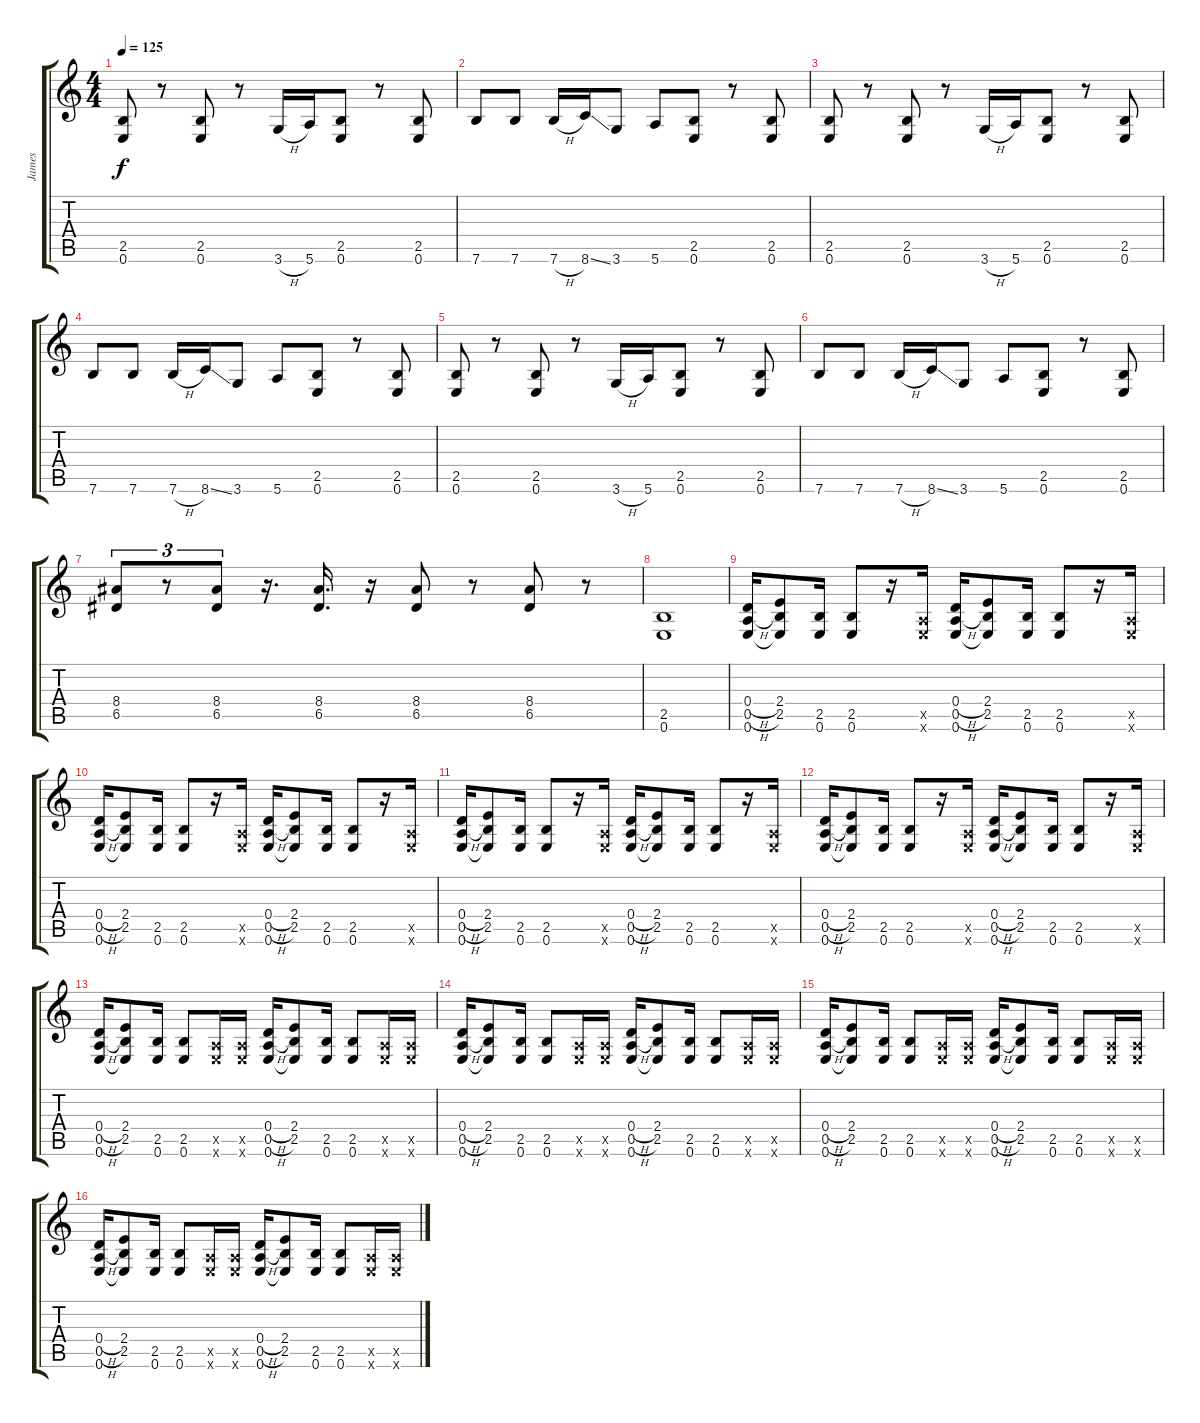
\track ("James" "James") {instrument electricguitarclean}
\staff {score tabs}
\tuning (E4 B3 G3 D3 A2 E2) {hide}
\ts (4 4)
\tempo 125
\clef g2
\ks c
(2.5 0.6).8{dy f} r.8 (2.5 0.6).8 r.8 3.6{h}.16 5.6.16 (2.5 0.6).8 r.8 (2.5 0.6).8 |
7.6.8 7.6.8 7.6{h}.16 8.6{ss}.16 3.6.8 5.6.8 (2.5 0.6).8 r.8 (2.5 0.6).8 |
(2.5 0.6).8 r.8 (2.5 0.6).8 r.8 3.6{h}.16 5.6.16 (2.5 0.6).8 r.8 (2.5 0.6).8 |
7.6.8 7.6.8 7.6{h}.16 8.6{ss}.16 3.6.8 5.6.8 (2.5 0.6).8 r.8 (2.5 0.6).8 |
(2.5 0.6).8 r.8 (2.5 0.6).8 r.8 3.6{h}.16 5.6.16 (2.5 0.6).8 r.8 (2.5 0.6).8 |
7.6.8 7.6.8 7.6{h}.16 8.6{ss}.16 3.6.8 5.6.8 (2.5 0.6).8 r.8 (2.5 0.6).8 |
(8.4 6.5).8{tu (3 2)} r.8{tu (3 2)} (8.4 6.5).8{tu (3 2)} r.16{d} (8.4 6.5).16{d} r.16 (8.4 6.5).8 r.8 (8.4 6.5).8 r.8 |
(2.5 0.6).1 |
(0.4{h} 0.5{h} 0.6).16 (2.4 2.5 0.6{t}).8 (2.5 0.6).16 (2.5 0.6).8 r.16 (0.5{x} 0.6{x}).16 (0.4{h} 0.5{h} 0.6).16 (2.4 2.5 0.6{t}).8 (2.5 0.6).16 (2.5 0.6).8 r.16 (0.5{x} 0.6{x}).16 |
(0.4{h} 0.5{h} 0.6).16 (2.4 2.5 0.6{t}).8 (2.5 0.6).16 (2.5 0.6).8 r.16 (0.5{x} 0.6{x}).16 (0.4{h} 0.5{h} 0.6).16 (2.4 2.5 0.6{t}).8 (2.5 0.6).16 (2.5 0.6).8 r.16 (0.5{x} 0.6{x}).16 |
(0.4{h} 0.5{h} 0.6).16 (2.4 2.5 0.6{t}).8 (2.5 0.6).16 (2.5 0.6).8 r.16 (0.5{x} 0.6{x}).16 (0.4{h} 0.5{h} 0.6).16 (2.4 2.5 0.6{t}).8 (2.5 0.6).16 (2.5 0.6).8 r.16 (0.5{x} 0.6{x}).16 |
(0.4{h} 0.5{h} 0.6).16 (2.4 2.5 0.6{t}).8 (2.5 0.6).16 (2.5 0.6).8 r.16 (0.5{x} 0.6{x}).16 (0.4{h} 0.5{h} 0.6).16 (2.4 2.5 0.6{t}).8 (2.5 0.6).16 (2.5 0.6).8 r.16 (0.5{x} 0.6{x}).16 |
(0.4{h} 0.5{h} 0.6).16 (2.4 2.5 0.6{t}).8 (2.5 0.6).16 (2.5 0.6).8 (0.5{x} 0.6{x}).16 (0.5{x} 0.6{x}).16 (0.4{h} 0.5{h} 0.6).16 (2.4 2.5 0.6{t}).8 (2.5 0.6).16 (2.5 0.6).8 (0.5{x} 0.6{x}).16 (0.5{x} 0.6{x}).16 |
(0.4{h} 0.5{h} 0.6).16 (2.4 2.5 0.6{t}).8 (2.5 0.6).16 (2.5 0.6).8 (0.5{x} 0.6{x}).16 (0.5{x} 0.6{x}).16 (0.4{h} 0.5{h} 0.6).16 (2.4 2.5 0.6{t}).8 (2.5 0.6).16 (2.5 0.6).8 (0.5{x} 0.6{x}).16 (0.5{x} 0.6{x}).16 |
(0.4{h} 0.5{h} 0.6).16 (2.4 2.5 0.6{t}).8 (2.5 0.6).16 (2.5 0.6).8 (0.5{x} 0.6{x}).16 (0.5{x} 0.6{x}).16 (0.4{h} 0.5{h} 0.6).16 (2.4 2.5 0.6{t}).8 (2.5 0.6).16 (2.5 0.6).8 (0.5{x} 0.6{x}).16 (0.5{x} 0.6{x}).16 |
(0.4{h} 0.5{h} 0.6).16 (2.4 2.5 0.6{t}).8 (2.5 0.6).16 (2.5 0.6).8 (0.5{x} 0.6{x}).16 (0.5{x} 0.6{x}).16 (0.4{h} 0.5{h} 0.6).16 (2.4 2.5 0.6{t}).8 (2.5 0.6).16 (2.5 0.6).8 (0.5{x} 0.6{x}).16 (0.5{x} 0.6{x}).16
